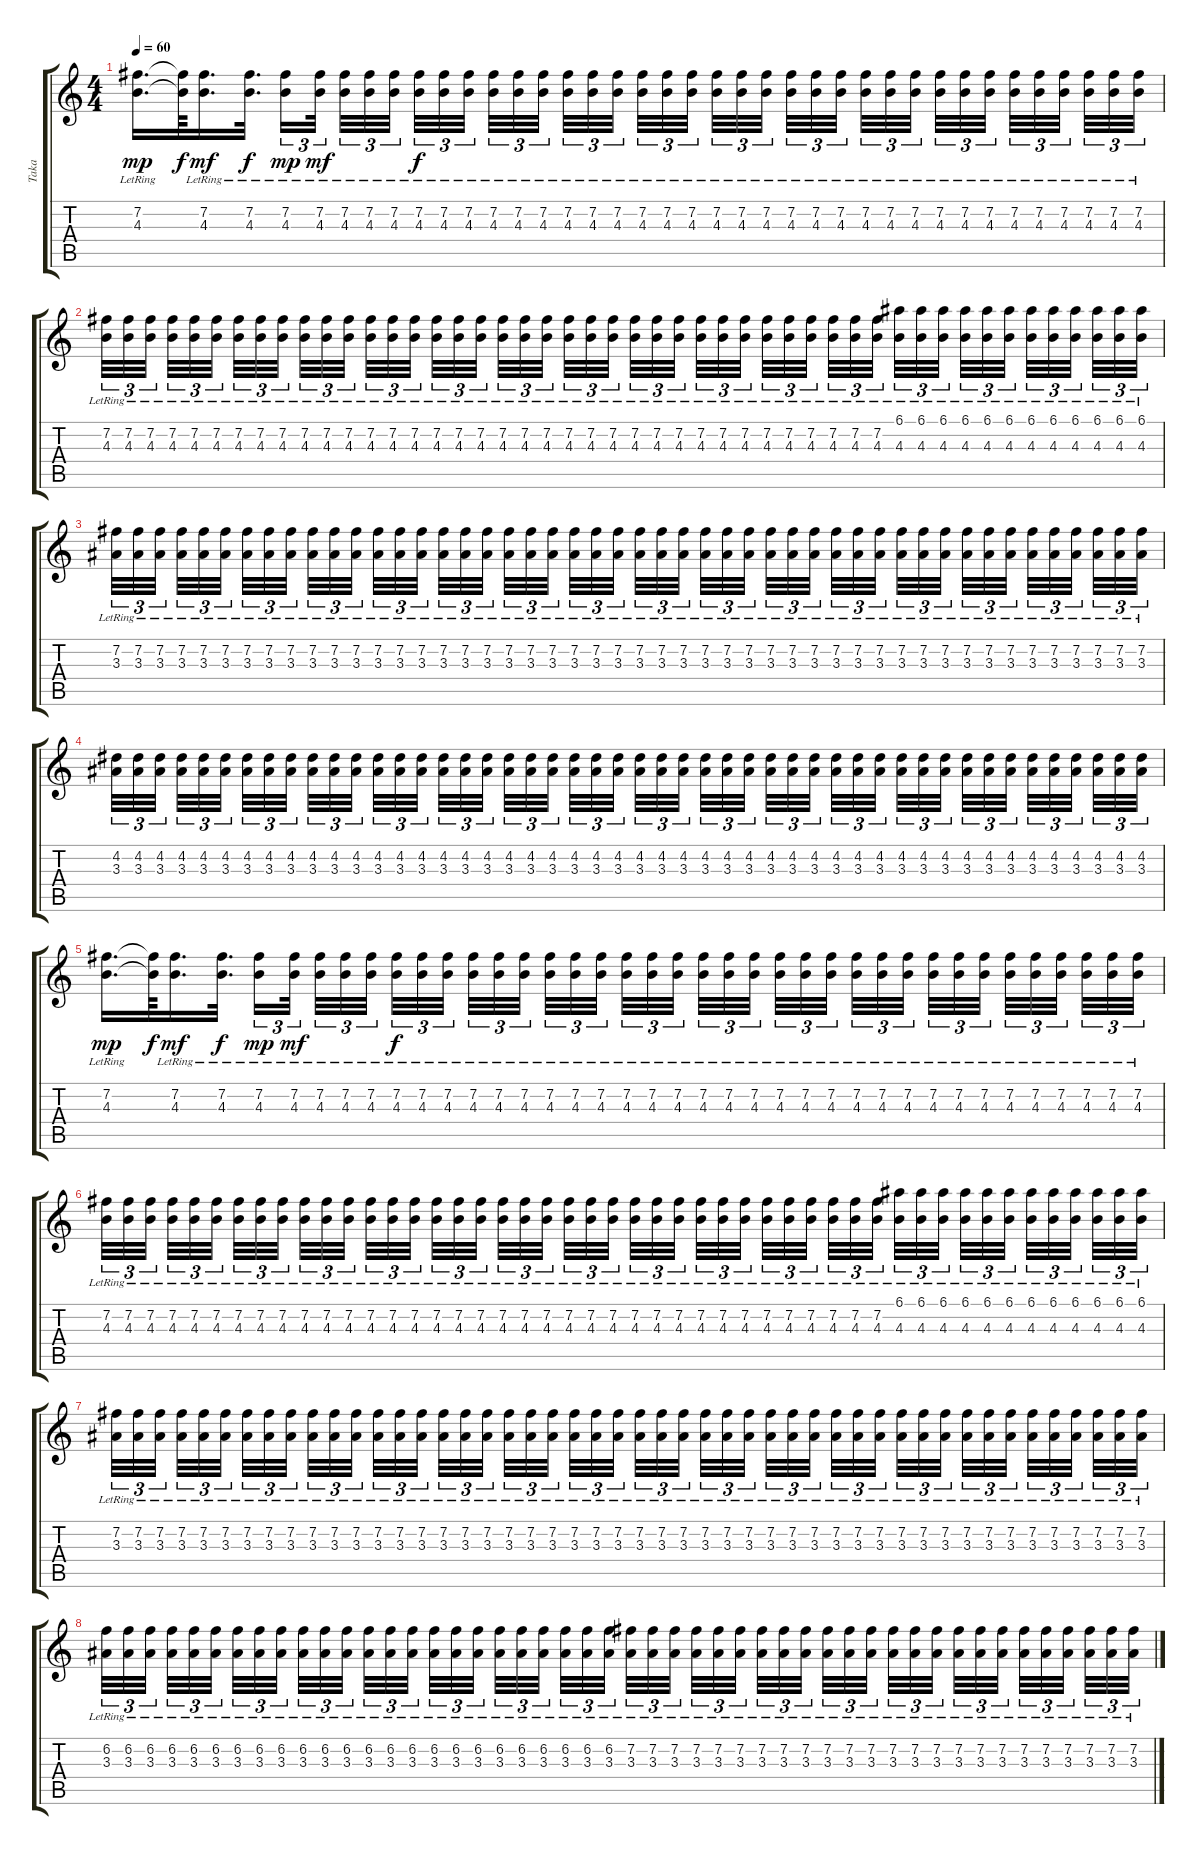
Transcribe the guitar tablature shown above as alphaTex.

\track ("Taka" "Taka") {instrument electricguitarjazz}
\staff {score tabs}
\tuning (E4 B3 G3 D3 A2 E2) {hide}
\ts (4 4)
\section ("" "")
\tempo 60
\clef g2
\ks c
(7.2{lr} 4.3{lr}).16{d dy mp} (7.2{t} 4.3{t}).64{dy f} (7.2{lr} 4.3{lr}).16{d dy mf} (7.2{lr} 4.3{lr}).32{d dy f} (7.2{lr} 4.3).16{tu (3 2) dy mp} (7.2{lr} 4.3{lr}).32{tu (3 2) dy mf beam splitsecondary} (7.2{lr} 4.3{lr}).32{tu (3 2)} (7.2{lr} 4.3{lr}).32{tu (3 2)} (7.2{lr} 4.3{lr}).32{tu (3 2) beam splitsecondary} (7.2{lr} 4.3{lr}).32{tu (3 2) dy f} (7.2{lr} 4.3{lr}).32{tu (3 2)} (7.2{lr} 4.3{lr}).32{tu (3 2) beam splitsecondary} (7.2{lr} 4.3{lr}).32{tu (3 2)} (7.2{lr} 4.3{lr}).32{tu (3 2)} (7.2{lr} 4.3{lr}).32{tu (3 2)} (7.2{lr} 4.3{lr}).32{tu (3 2)} (7.2{lr} 4.3{lr}).32{tu (3 2)} (7.2{lr} 4.3{lr}).32{tu (3 2) beam splitsecondary} (7.2{lr} 4.3{lr}).32{tu (3 2)} (7.2{lr} 4.3{lr}).32{tu (3 2)} (7.2{lr} 4.3{lr}).32{tu (3 2) beam splitsecondary} (7.2{lr} 4.3{lr}).32{tu (3 2)} (7.2{lr} 4.3{lr}).32{tu (3 2)} (7.2{lr} 4.3{lr}).32{tu (3 2) beam splitsecondary} (7.2{lr} 4.3{lr}).32{tu (3 2)} (7.2{lr} 4.3{lr}).32{tu (3 2)} (7.2{lr} 4.3{lr}).32{tu (3 2)} (7.2{lr} 4.3{lr}).32{tu (3 2)} (7.2{lr} 4.3{lr}).32{tu (3 2)} (7.2{lr} 4.3{lr}).32{tu (3 2) beam splitsecondary} (7.2{lr} 4.3{lr}).32{tu (3 2)} (7.2{lr} 4.3{lr}).32{tu (3 2)} (7.2{lr} 4.3{lr}).32{tu (3 2) beam splitsecondary} (7.2{lr} 4.3{lr}).32{tu (3 2)} (7.2{lr} 4.3{lr}).32{tu (3 2)} (7.2{lr} 4.3{lr}).32{tu (3 2) beam splitsecondary} (7.2{lr} 4.3{lr}).32{tu (3 2)} (7.2{lr} 4.3{lr}).32{tu (3 2)} (7.2{lr} 4.3{lr}).32{tu (3 2)} |
(7.2{lr} 4.3{lr}).32{tu (3 2)} (7.2{lr} 4.3{lr}).32{tu (3 2)} (7.2{lr} 4.3{lr}).32{tu (3 2) beam splitsecondary} (7.2{lr} 4.3{lr}).32{tu (3 2)} (7.2{lr} 4.3{lr}).32{tu (3 2)} (7.2{lr} 4.3{lr}).32{tu (3 2) beam splitsecondary} (7.2{lr} 4.3{lr}).32{tu (3 2)} (7.2{lr} 4.3{lr}).32{tu (3 2)} (7.2{lr} 4.3{lr}).32{tu (3 2) beam splitsecondary} (7.2{lr} 4.3{lr}).32{tu (3 2)} (7.2{lr} 4.3{lr}).32{tu (3 2)} (7.2{lr} 4.3{lr}).32{tu (3 2)} (7.2{lr} 4.3{lr}).32{tu (3 2)} (7.2{lr} 4.3{lr}).32{tu (3 2)} (7.2{lr} 4.3{lr}).32{tu (3 2) beam splitsecondary} (7.2{lr} 4.3{lr}).32{tu (3 2)} (7.2{lr} 4.3{lr}).32{tu (3 2)} (7.2{lr} 4.3{lr}).32{tu (3 2) beam splitsecondary} (7.2{lr} 4.3{lr}).32{tu (3 2)} (7.2{lr} 4.3{lr}).32{tu (3 2)} (7.2{lr} 4.3{lr}).32{tu (3 2) beam splitsecondary} (7.2{lr} 4.3{lr}).32{tu (3 2)} (7.2{lr} 4.3{lr}).32{tu (3 2)} (7.2{lr} 4.3{lr}).32{tu (3 2)} (7.2{lr} 4.3{lr}).32{tu (3 2)} (7.2{lr} 4.3{lr}).32{tu (3 2)} (7.2{lr} 4.3{lr}).32{tu (3 2) beam splitsecondary} (7.2{lr} 4.3{lr}).32{tu (3 2)} (7.2{lr} 4.3{lr}).32{tu (3 2)} (7.2{lr} 4.3{lr}).32{tu (3 2) beam splitsecondary} (7.2{lr} 4.3{lr}).32{tu (3 2)} (7.2{lr} 4.3{lr}).32{tu (3 2)} (7.2{lr} 4.3{lr}).32{tu (3 2) beam splitsecondary} (7.2{lr} 4.3{lr}).32{tu (3 2)} (7.2{lr} 4.3{lr}).32{tu (3 2)} (7.2{lr} 4.3{lr}).32{tu (3 2)} (6.1{lr} 4.3{lr}).32{tu (3 2)} (6.1{lr} 4.3{lr}).32{tu (3 2)} (6.1{lr} 4.3{lr}).32{tu (3 2) beam splitsecondary} (6.1{lr} 4.3{lr}).32{tu (3 2)} (6.1{lr} 4.3{lr}).32{tu (3 2)} (6.1{lr} 4.3{lr}).32{tu (3 2) beam splitsecondary} (6.1{lr} 4.3{lr}).32{tu (3 2)} (6.1{lr} 4.3{lr}).32{tu (3 2)} (6.1{lr} 4.3{lr}).32{tu (3 2) beam splitsecondary} (6.1{lr} 4.3{lr}).32{tu (3 2)} (6.1{lr} 4.3{lr}).32{tu (3 2)} (6.1{lr} 4.3{lr}).32{tu (3 2)} |
(7.2{lr} 3.3{lr}).32{tu (3 2)} (7.2{lr} 3.3{lr}).32{tu (3 2)} (7.2 3.3{lr}).32{tu (3 2) beam splitsecondary} (7.2 3.3{lr}).32{tu (3 2)} (7.2 3.3{lr}).32{tu (3 2)} (7.2 3.3{lr}).32{tu (3 2) beam splitsecondary} (7.2 3.3{lr}).32{tu (3 2)} (7.2 3.3{lr}).32{tu (3 2)} (7.2 3.3{lr}).32{tu (3 2) beam splitsecondary} (7.2 3.3{lr}).32{tu (3 2)} (7.2 3.3{lr}).32{tu (3 2)} (7.2 3.3{lr}).32{tu (3 2)} (7.2 3.3{lr}).32{tu (3 2)} (7.2 3.3{lr}).32{tu (3 2)} (7.2 3.3{lr}).32{tu (3 2) beam splitsecondary} (7.2 3.3{lr}).32{tu (3 2)} (7.2 3.3{lr}).32{tu (3 2)} (7.2 3.3{lr}).32{tu (3 2) beam splitsecondary} (7.2 3.3{lr}).32{tu (3 2)} (7.2 3.3{lr}).32{tu (3 2)} (7.2 3.3{lr}).32{tu (3 2) beam splitsecondary} (7.2 3.3{lr}).32{tu (3 2)} (7.2 3.3{lr}).32{tu (3 2)} (7.2 3.3{lr}).32{tu (3 2)} (7.2 3.3{lr}).32{tu (3 2)} (7.2 3.3{lr}).32{tu (3 2)} (7.2 3.3{lr}).32{tu (3 2) beam splitsecondary} (7.2 3.3{lr}).32{tu (3 2)} (7.2 3.3{lr}).32{tu (3 2)} (7.2 3.3{lr}).32{tu (3 2) beam splitsecondary} (7.2 3.3{lr}).32{tu (3 2)} (7.2 3.3{lr}).32{tu (3 2)} (7.2 3.3{lr}).32{tu (3 2) beam splitsecondary} (7.2 3.3{lr}).32{tu (3 2)} (7.2 3.3{lr}).32{tu (3 2)} (7.2 3.3{lr}).32{tu (3 2)} (7.2 3.3{lr}).32{tu (3 2)} (7.2 3.3{lr}).32{tu (3 2)} (7.2 3.3{lr}).32{tu (3 2) beam splitsecondary} (7.2 3.3{lr}).32{tu (3 2)} (7.2 3.3{lr}).32{tu (3 2)} (7.2 3.3{lr}).32{tu (3 2) beam splitsecondary} (7.2 3.3{lr}).32{tu (3 2)} (7.2 3.3{lr}).32{tu (3 2)} (7.2 3.3{lr}).32{tu (3 2) beam splitsecondary} (7.2 3.3{lr}).32{tu (3 2)} (7.2 3.3{lr}).32{tu (3 2)} (7.2 3.3{lr}).32{tu (3 2)} |
(4.2 3.3).32{tu (3 2)} (4.2 3.3).32{tu (3 2)} (4.2 3.3).32{tu (3 2) beam splitsecondary} (4.2 3.3).32{tu (3 2)} (4.2 3.3).32{tu (3 2)} (4.2 3.3).32{tu (3 2) beam splitsecondary} (4.2 3.3).32{tu (3 2)} (4.2 3.3).32{tu (3 2)} (4.2 3.3).32{tu (3 2) beam splitsecondary} (4.2 3.3).32{tu (3 2)} (4.2 3.3).32{tu (3 2)} (4.2 3.3).32{tu (3 2)} (4.2 3.3).32{tu (3 2)} (4.2 3.3).32{tu (3 2)} (4.2 3.3).32{tu (3 2) beam splitsecondary} (4.2 3.3).32{tu (3 2)} (4.2 3.3).32{tu (3 2)} (4.2 3.3).32{tu (3 2) beam splitsecondary} (4.2 3.3).32{tu (3 2)} (4.2 3.3).32{tu (3 2)} (4.2 3.3).32{tu (3 2) beam splitsecondary} (4.2 3.3).32{tu (3 2)} (4.2 3.3).32{tu (3 2)} (4.2 3.3).32{tu (3 2)} (4.2 3.3).32{tu (3 2)} (4.2 3.3).32{tu (3 2)} (4.2 3.3).32{tu (3 2) beam splitsecondary} (4.2 3.3).32{tu (3 2)} (4.2 3.3).32{tu (3 2)} (4.2 3.3).32{tu (3 2) beam splitsecondary} (4.2 3.3).32{tu (3 2)} (4.2 3.3).32{tu (3 2)} (4.2 3.3).32{tu (3 2) beam splitsecondary} (4.2 3.3).32{tu (3 2)} (4.2 3.3).32{tu (3 2)} (4.2 3.3).32{tu (3 2)} (4.2 3.3).32{tu (3 2)} (4.2 3.3).32{tu (3 2)} (4.2 3.3).32{tu (3 2) beam splitsecondary} (4.2 3.3).32{tu (3 2)} (4.2 3.3).32{tu (3 2)} (4.2 3.3).32{tu (3 2) beam splitsecondary} (4.2 3.3).32{tu (3 2)} (4.2 3.3).32{tu (3 2)} (4.2 3.3).32{tu (3 2) beam splitsecondary} (4.2 3.3).32{tu (3 2)} (4.2 3.3).32{tu (3 2)} (4.2 3.3).32{tu (3 2)} |
(7.2{lr} 4.3{lr}).16{d dy mp} (7.2{t} 4.3{t}).64{dy f} (7.2{lr} 4.3{lr}).16{d dy mf} (7.2{lr} 4.3{lr}).32{d dy f} (7.2{lr} 4.3).16{tu (3 2) dy mp} (7.2{lr} 4.3{lr}).32{tu (3 2) dy mf beam splitsecondary} (7.2{lr} 4.3{lr}).32{tu (3 2)} (7.2{lr} 4.3{lr}).32{tu (3 2)} (7.2{lr} 4.3{lr}).32{tu (3 2) beam splitsecondary} (7.2{lr} 4.3{lr}).32{tu (3 2) dy f} (7.2{lr} 4.3{lr}).32{tu (3 2)} (7.2{lr} 4.3{lr}).32{tu (3 2) beam splitsecondary} (7.2{lr} 4.3{lr}).32{tu (3 2)} (7.2{lr} 4.3{lr}).32{tu (3 2)} (7.2{lr} 4.3{lr}).32{tu (3 2)} (7.2{lr} 4.3{lr}).32{tu (3 2)} (7.2{lr} 4.3{lr}).32{tu (3 2)} (7.2{lr} 4.3{lr}).32{tu (3 2) beam splitsecondary} (7.2{lr} 4.3{lr}).32{tu (3 2)} (7.2{lr} 4.3{lr}).32{tu (3 2)} (7.2{lr} 4.3{lr}).32{tu (3 2) beam splitsecondary} (7.2{lr} 4.3{lr}).32{tu (3 2)} (7.2{lr} 4.3{lr}).32{tu (3 2)} (7.2{lr} 4.3{lr}).32{tu (3 2) beam splitsecondary} (7.2{lr} 4.3{lr}).32{tu (3 2)} (7.2{lr} 4.3{lr}).32{tu (3 2)} (7.2{lr} 4.3{lr}).32{tu (3 2)} (7.2{lr} 4.3{lr}).32{tu (3 2)} (7.2{lr} 4.3{lr}).32{tu (3 2)} (7.2{lr} 4.3{lr}).32{tu (3 2) beam splitsecondary} (7.2{lr} 4.3{lr}).32{tu (3 2)} (7.2{lr} 4.3{lr}).32{tu (3 2)} (7.2{lr} 4.3{lr}).32{tu (3 2) beam splitsecondary} (7.2{lr} 4.3{lr}).32{tu (3 2)} (7.2{lr} 4.3{lr}).32{tu (3 2)} (7.2{lr} 4.3{lr}).32{tu (3 2) beam splitsecondary} (7.2{lr} 4.3{lr}).32{tu (3 2)} (7.2{lr} 4.3{lr}).32{tu (3 2)} (7.2{lr} 4.3{lr}).32{tu (3 2)} |
(7.2{lr} 4.3{lr}).32{tu (3 2)} (7.2{lr} 4.3{lr}).32{tu (3 2)} (7.2{lr} 4.3{lr}).32{tu (3 2) beam splitsecondary} (7.2{lr} 4.3{lr}).32{tu (3 2)} (7.2{lr} 4.3{lr}).32{tu (3 2)} (7.2{lr} 4.3{lr}).32{tu (3 2) beam splitsecondary} (7.2{lr} 4.3{lr}).32{tu (3 2)} (7.2{lr} 4.3{lr}).32{tu (3 2)} (7.2{lr} 4.3{lr}).32{tu (3 2) beam splitsecondary} (7.2{lr} 4.3{lr}).32{tu (3 2)} (7.2{lr} 4.3{lr}).32{tu (3 2)} (7.2{lr} 4.3{lr}).32{tu (3 2)} (7.2{lr} 4.3{lr}).32{tu (3 2)} (7.2{lr} 4.3{lr}).32{tu (3 2)} (7.2{lr} 4.3{lr}).32{tu (3 2) beam splitsecondary} (7.2{lr} 4.3{lr}).32{tu (3 2)} (7.2{lr} 4.3{lr}).32{tu (3 2)} (7.2{lr} 4.3{lr}).32{tu (3 2) beam splitsecondary} (7.2{lr} 4.3{lr}).32{tu (3 2)} (7.2{lr} 4.3{lr}).32{tu (3 2)} (7.2{lr} 4.3{lr}).32{tu (3 2) beam splitsecondary} (7.2{lr} 4.3{lr}).32{tu (3 2)} (7.2{lr} 4.3{lr}).32{tu (3 2)} (7.2{lr} 4.3{lr}).32{tu (3 2)} (7.2{lr} 4.3{lr}).32{tu (3 2)} (7.2{lr} 4.3{lr}).32{tu (3 2)} (7.2{lr} 4.3{lr}).32{tu (3 2) beam splitsecondary} (7.2{lr} 4.3{lr}).32{tu (3 2)} (7.2{lr} 4.3{lr}).32{tu (3 2)} (7.2{lr} 4.3{lr}).32{tu (3 2) beam splitsecondary} (7.2{lr} 4.3{lr}).32{tu (3 2)} (7.2{lr} 4.3{lr}).32{tu (3 2)} (7.2{lr} 4.3{lr}).32{tu (3 2) beam splitsecondary} (7.2{lr} 4.3{lr}).32{tu (3 2)} (7.2{lr} 4.3{lr}).32{tu (3 2)} (7.2{lr} 4.3{lr}).32{tu (3 2)} (6.1{lr} 4.3{lr}).32{tu (3 2)} (6.1{lr} 4.3{lr}).32{tu (3 2)} (6.1{lr} 4.3{lr}).32{tu (3 2) beam splitsecondary} (6.1{lr} 4.3{lr}).32{tu (3 2)} (6.1{lr} 4.3{lr}).32{tu (3 2)} (6.1{lr} 4.3{lr}).32{tu (3 2) beam splitsecondary} (6.1{lr} 4.3{lr}).32{tu (3 2)} (6.1{lr} 4.3{lr}).32{tu (3 2)} (6.1{lr} 4.3{lr}).32{tu (3 2) beam splitsecondary} (6.1{lr} 4.3{lr}).32{tu (3 2)} (6.1{lr} 4.3{lr}).32{tu (3 2)} (6.1{lr} 4.3{lr}).32{tu (3 2)} |
(7.2{lr} 3.3{lr}).32{tu (3 2)} (7.2{lr} 3.3{lr}).32{tu (3 2)} (7.2{lr} 3.3{lr}).32{tu (3 2) beam splitsecondary} (7.2{lr} 3.3{lr}).32{tu (3 2)} (7.2{lr} 3.3{lr}).32{tu (3 2)} (7.2{lr} 3.3{lr}).32{tu (3 2) beam splitsecondary} (7.2{lr} 3.3{lr}).32{tu (3 2)} (7.2{lr} 3.3{lr}).32{tu (3 2)} (7.2{lr} 3.3{lr}).32{tu (3 2) beam splitsecondary} (7.2{lr} 3.3{lr}).32{tu (3 2)} (7.2{lr} 3.3{lr}).32{tu (3 2)} (7.2{lr} 3.3{lr}).32{tu (3 2)} (7.2{lr} 3.3{lr}).32{tu (3 2)} (7.2{lr} 3.3{lr}).32{tu (3 2)} (7.2{lr} 3.3{lr}).32{tu (3 2) beam splitsecondary} (7.2{lr} 3.3{lr}).32{tu (3 2)} (7.2{lr} 3.3{lr}).32{tu (3 2)} (7.2{lr} 3.3{lr}).32{tu (3 2) beam splitsecondary} (7.2{lr} 3.3{lr}).32{tu (3 2)} (7.2{lr} 3.3{lr}).32{tu (3 2)} (7.2{lr} 3.3{lr}).32{tu (3 2) beam splitsecondary} (7.2{lr} 3.3{lr}).32{tu (3 2)} (7.2{lr} 3.3{lr}).32{tu (3 2)} (7.2{lr} 3.3{lr}).32{tu (3 2)} (7.2{lr} 3.3{lr}).32{tu (3 2)} (7.2{lr} 3.3{lr}).32{tu (3 2)} (7.2{lr} 3.3{lr}).32{tu (3 2) beam splitsecondary} (7.2{lr} 3.3{lr}).32{tu (3 2)} (7.2{lr} 3.3{lr}).32{tu (3 2)} (7.2{lr} 3.3{lr}).32{tu (3 2) beam splitsecondary} (7.2{lr} 3.3{lr}).32{tu (3 2)} (7.2{lr} 3.3{lr}).32{tu (3 2)} (7.2{lr} 3.3{lr}).32{tu (3 2) beam splitsecondary} (7.2{lr} 3.3{lr}).32{tu (3 2)} (7.2{lr} 3.3{lr}).32{tu (3 2)} (7.2{lr} 3.3{lr}).32{tu (3 2)} (7.2{lr} 3.3{lr}).32{tu (3 2)} (7.2{lr} 3.3{lr}).32{tu (3 2)} (7.2{lr} 3.3{lr}).32{tu (3 2) beam splitsecondary} (7.2{lr} 3.3{lr}).32{tu (3 2)} (7.2{lr} 3.3{lr}).32{tu (3 2)} (7.2{lr} 3.3{lr}).32{tu (3 2) beam splitsecondary} (7.2{lr} 3.3{lr}).32{tu (3 2)} (7.2{lr} 3.3{lr}).32{tu (3 2)} (7.2{lr} 3.3{lr}).32{tu (3 2) beam splitsecondary} (7.2{lr} 3.3{lr}).32{tu (3 2)} (7.2{lr} 3.3{lr}).32{tu (3 2)} (7.2{lr} 3.3{lr}).32{tu (3 2)} |
(6.2{lr} 3.3{lr}).32{tu (3 2)} (6.2{lr} 3.3{lr}).32{tu (3 2)} (6.2{lr} 3.3{lr}).32{tu (3 2) beam splitsecondary} (6.2{lr} 3.3{lr}).32{tu (3 2)} (6.2{lr} 3.3{lr}).32{tu (3 2)} (6.2{lr} 3.3{lr}).32{tu (3 2) beam splitsecondary} (6.2{lr} 3.3{lr}).32{tu (3 2)} (6.2{lr} 3.3{lr}).32{tu (3 2)} (6.2{lr} 3.3{lr}).32{tu (3 2) beam splitsecondary} (6.2{lr} 3.3{lr}).32{tu (3 2)} (6.2{lr} 3.3{lr}).32{tu (3 2)} (6.2{lr} 3.3{lr}).32{tu (3 2)} (6.2{lr} 3.3{lr}).32{tu (3 2)} (6.2{lr} 3.3{lr}).32{tu (3 2)} (6.2{lr} 3.3{lr}).32{tu (3 2) beam splitsecondary} (6.2{lr} 3.3{lr}).32{tu (3 2)} (6.2{lr} 3.3{lr}).32{tu (3 2)} (6.2{lr} 3.3{lr}).32{tu (3 2) beam splitsecondary} (6.2{lr} 3.3{lr}).32{tu (3 2)} (6.2{lr} 3.3{lr}).32{tu (3 2)} (6.2{lr} 3.3{lr}).32{tu (3 2) beam splitsecondary} (6.2{lr} 3.3{lr}).32{tu (3 2)} (6.2{lr} 3.3{lr}).32{tu (3 2)} (6.2{lr} 3.3{lr}).32{tu (3 2)} (7.2{lr} 3.3{lr}).32{tu (3 2)} (7.2{lr} 3.3{lr}).32{tu (3 2)} (7.2{lr} 3.3{lr}).32{tu (3 2) beam splitsecondary} (7.2{lr} 3.3{lr}).32{tu (3 2)} (7.2{lr} 3.3{lr}).32{tu (3 2)} (7.2{lr} 3.3{lr}).32{tu (3 2) beam splitsecondary} (7.2{lr} 3.3{lr}).32{tu (3 2)} (7.2{lr} 3.3{lr}).32{tu (3 2)} (7.2{lr} 3.3{lr}).32{tu (3 2) beam splitsecondary} (7.2{lr} 3.3{lr}).32{tu (3 2)} (7.2{lr} 3.3{lr}).32{tu (3 2)} (7.2{lr} 3.3{lr}).32{tu (3 2)} (7.2{lr} 3.3{lr}).32{tu (3 2)} (7.2{lr} 3.3{lr}).32{tu (3 2)} (7.2{lr} 3.3{lr}).32{tu (3 2) beam splitsecondary} (7.2{lr} 3.3{lr}).32{tu (3 2)} (7.2{lr} 3.3{lr}).32{tu (3 2)} (7.2{lr} 3.3{lr}).32{tu (3 2) beam splitsecondary} (7.2{lr} 3.3{lr}).32{tu (3 2)} (7.2{lr} 3.3{lr}).32{tu (3 2)} (7.2{lr} 3.3{lr}).32{tu (3 2) beam splitsecondary} (7.2{lr} 3.3{lr}).32{tu (3 2)} (7.2{lr} 3.3{lr}).32{tu (3 2)} (7.2{lr} 3.3{lr}).32{tu (3 2)}
